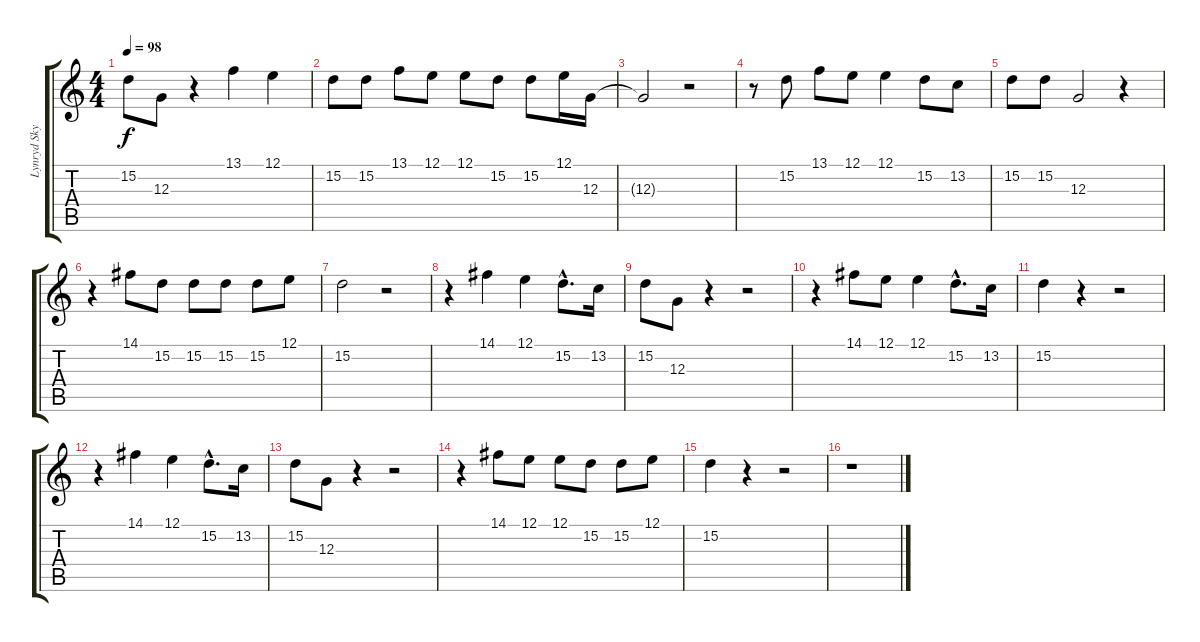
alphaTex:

\track ("Lynryd Skynryd" "Lynryd Sky") {instrument tenorsax}
\staff {score tabs}
\tuning (E4 B3 G3 D3 A2 E2) {hide}
\ts (4 4)
\tempo 98
\clef g2
\ks c
15.2.8{dy f} 12.3.8 r.4 13.1.4 12.1.4 |
15.2.8 15.2.8 13.1.8 12.1.8 12.1.8 15.2.8 15.2.8 12.1.16 12.3.16 |
12.3{t}.2 r.2 |
r.8 15.2.8 13.1.8 12.1.8 12.1.4 15.2.8 13.2.8 |
15.2.8 15.2.8 12.3.2 r.4 |
r.4 14.1.8 15.2.8 15.2.8 15.2.8 15.2.8 12.1.8 |
15.2.2 r.2 |
r.4 14.1.4 12.1.4 15.2{hac}.8{d} 13.2.16 |
15.2.8 12.3.8 r.4 r.2 |
r.4 14.1.8 12.1.8 12.1.4 15.2{hac}.8{d} 13.2.16 |
15.2.4 r.4 r.2 |
r.4 14.1.4 12.1.4 15.2{hac}.8{d} 13.2.16 |
15.2.8 12.3.8 r.4 r.2 |
r.4 14.1.8 12.1.8 12.1.8 15.2.8 15.2.8 12.1.8 |
15.2.4 r.4 r.2 |
r.1
